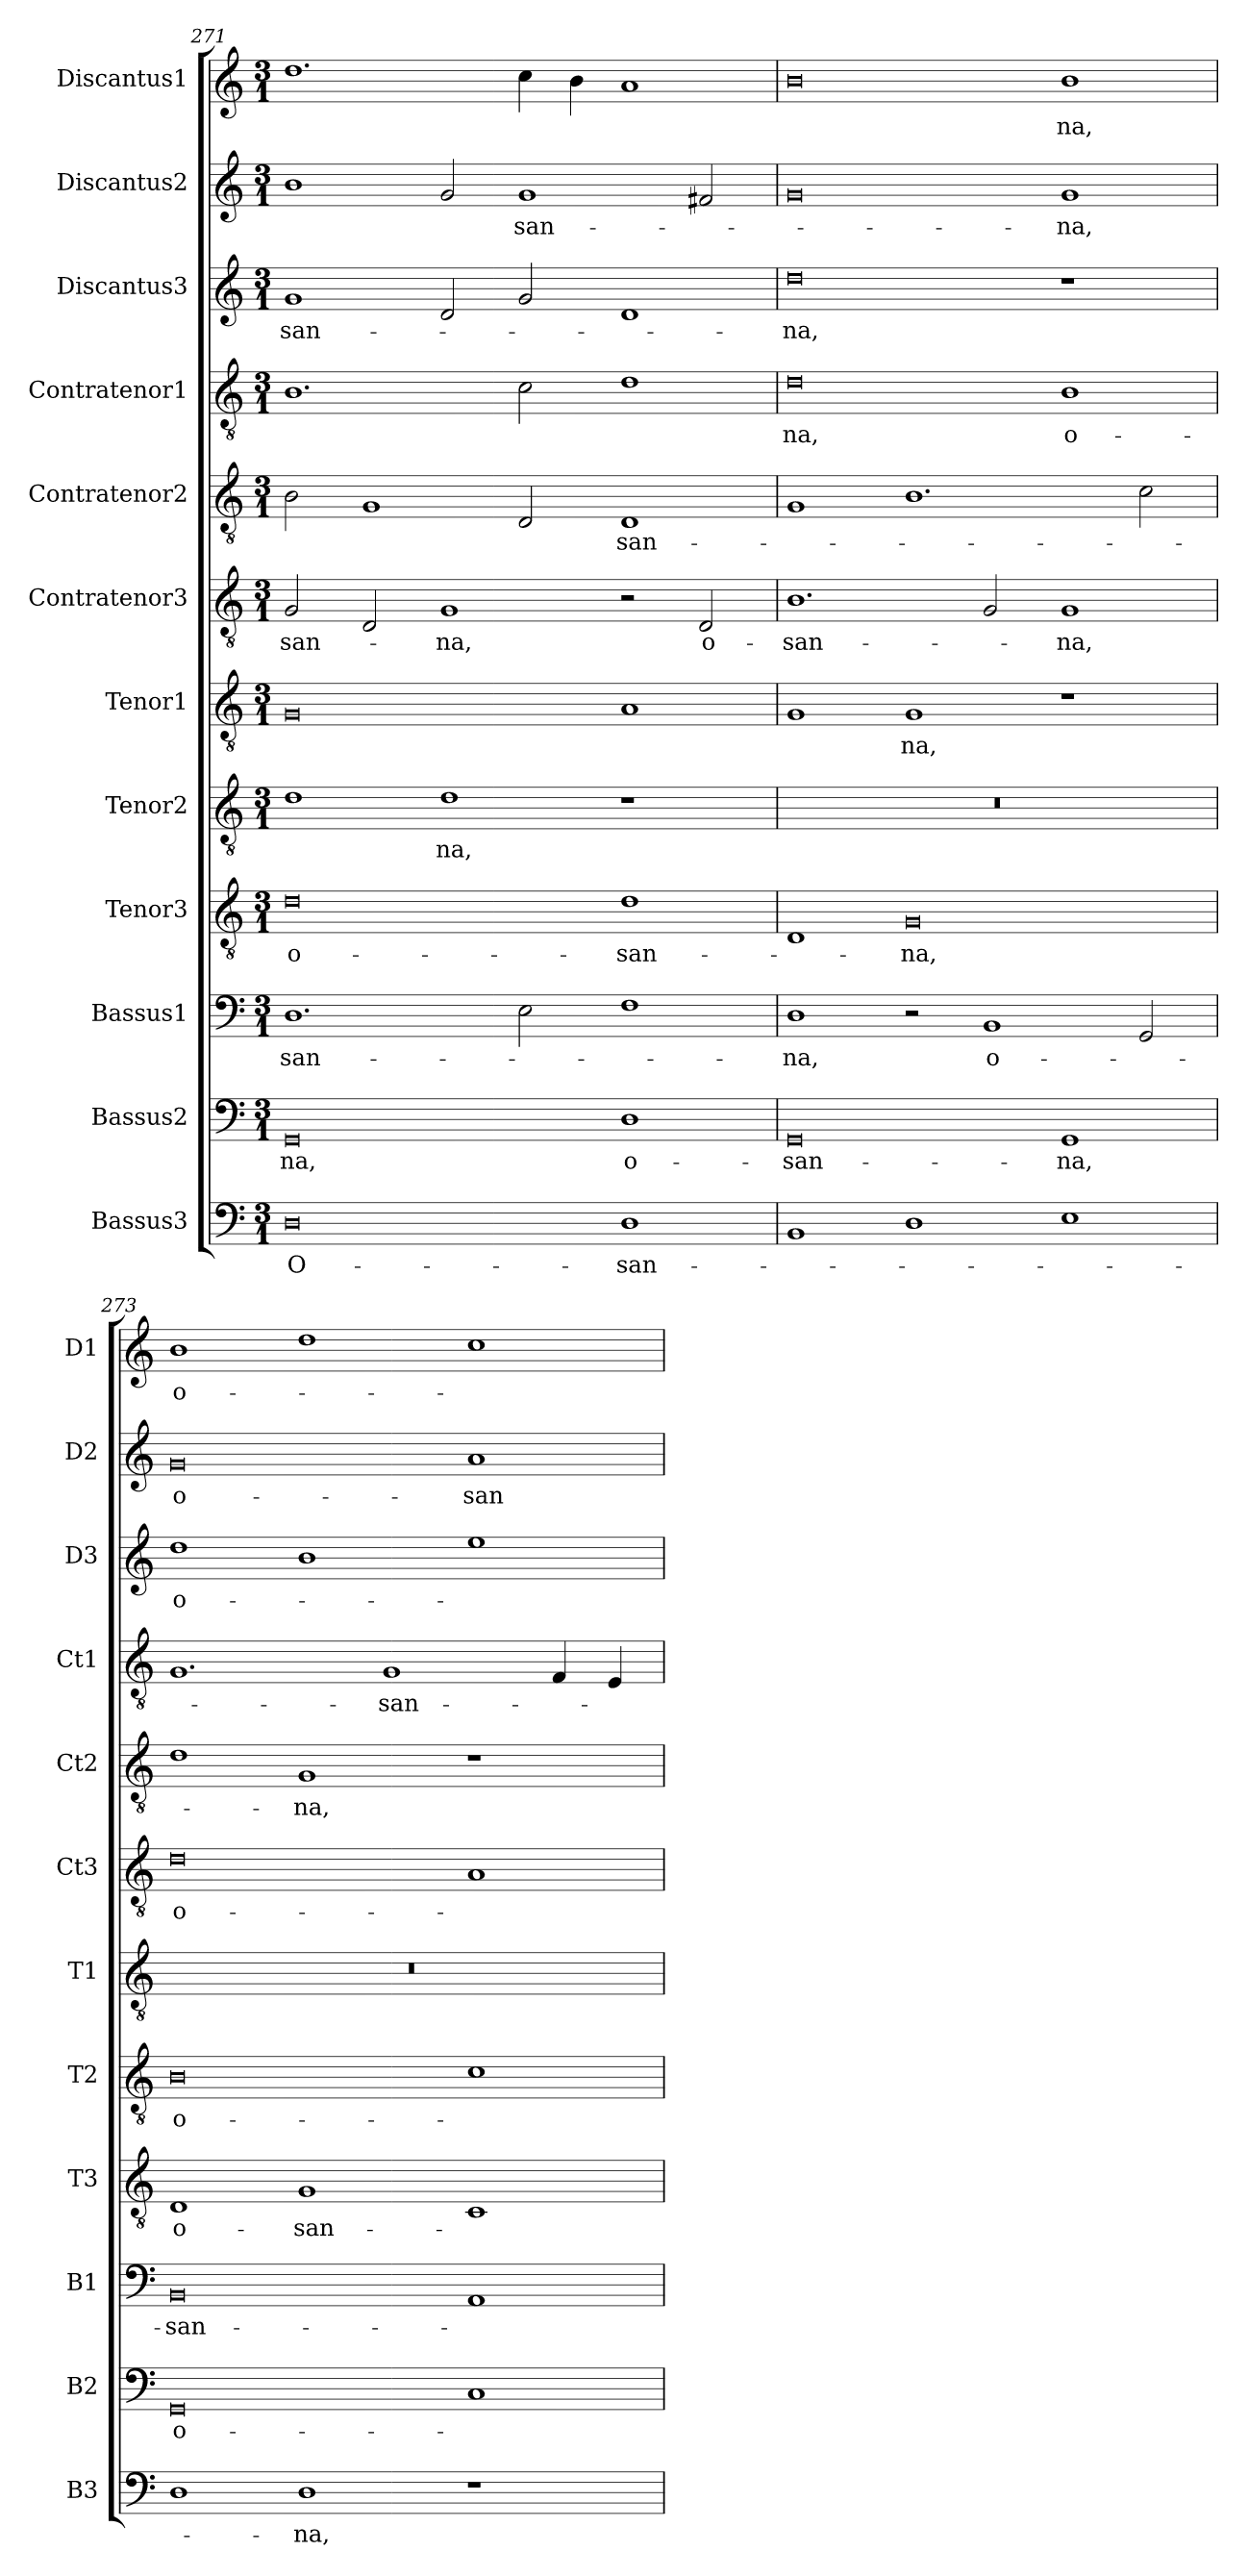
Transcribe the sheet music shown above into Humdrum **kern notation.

**kern	**text	**kern	**text	**kern	**text	**kern	**text	**kern	**text	**kern	**text	**kern	**text	**kern	**text	**kern	**text	**kern	**text	**kern	**text	**kern	**text
*part12	*part12	*part11	*part11	*part10	*part10	*part9	*part9	*part8	*part8	*part7	*part7	*part6	*part6	*part5	*part5	*part4	*part4	*part3	*part3	*part2	*part2	*part1	*part1
*staff12	*staff12	*staff11	*staff11	*staff10	*staff10	*staff9	*staff9	*staff8	*staff8	*staff7	*staff7	*staff6	*staff6	*staff5	*staff5	*staff4	*staff4	*staff3	*staff3	*staff2	*staff2	*staff1	*staff1
*I"Bassus3	*	*I"Bassus2	*	*I"Bassus1	*	*I"Tenor3	*	*I"Tenor2	*	*I"Tenor1	*	*I"Contratenor3	*	*I"Contratenor2	*	*I"Contratenor1	*	*I"Discantus3	*	*I"Discantus2	*	*I"Discantus1	*
*I'B3	*	*I'B2	*	*I'B1	*	*I'T3	*	*I'T2	*	*I'T1	*	*I'Ct3	*	*I'Ct2	*	*I'Ct1	*	*I'D3	*	*I'D2	*	*I'D1	*
*clefF4	*	*clefF4	*	*clefF4	*	*clefGv2	*	*clefGv2	*	*clefGv2	*	*clefGv2	*	*clefGv2	*	*clefGv2	*	*clefG2	*	*clefG2	*	*clefG2	*
*k[]	*	*k[]	*	*k[]	*	*k[]	*	*k[]	*	*k[]	*	*k[]	*	*k[]	*	*k[]	*	*k[]	*	*k[]	*	*k[]	*
*M3/1	*	*M3/1	*	*M3/1	*	*M3/1	*	*M3/1	*	*M3/1	*	*M3/1	*	*M3/1	*	*M3/1	*	*M3/1	*	*M3/1	*	*M3/1	*
=271	=271	=271	=271	=271	=271	=271	=271	=271	=271	=271	=271	=271	=271	=271	=271	=271	=271	=271	=271	=271	=271	=271	=271
0D\	O-	0GG/	-na,	1.D\	-san-	0d\	o-	1d\	.	0G/	.	2G/	-san-	2B\	.	1.B\	.	1g/	-san-	1b\	.	1.dd\	.
.	.	.	.	.	.	.	.	.	.	.	.	2D/	.	1G/	.	.	.	.	.	.	.	.	.
.	.	.	.	.	.	.	.	1d\	-na,	.	.	1G/	-na,	.	.	.	.	2d/	.	2g/	.	.	.
.	.	.	.	2E\	.	.	.	.	.	.	.	.	.	2D/	.	2c\	.	2g/	.	1g/	-san-	4cc\	.
.	.	.	.	.	.	.	.	.	.	.	.	.	.	.	.	.	.	.	.	.	.	4b\	.
1D\	-san-	1D\	o-	1F\	.	1d\	-san-	1r	.	1A/	.	2r	.	1D/	-san-	1d\	.	1d/	.	.	.	1a/	.
.	.	.	.	.	.	.	.	.	.	.	.	2D/	o-	.	.	.	.	.	.	2f#X/	.	.	.
=272	=272	=272	=272	=272	=272	=272	=272	=272	=272	=272	=272	=272	=272	=272	=272	=272	=272	=272	=272	=272	=272	=272	=272
1BB/	.	0GG/	-san-	1D\	-na,	1D/	.	0.r	.	1G/	.	1.B\	-san-	1G/	.	0d\	-na,	0dd\	-na,	0g/	.	0b\	.
1D\	.	.	.	2r	.	0G/	-na,	.	.	1G/	-na,	.	.	1.B\	.	.	.	.	.	.	.	.	.
.	.	.	.	1BB/	o-	.	.	.	.	.	.	2G/	.	.	.	.	.	.	.	.	.	.	.
1E\	.	1GG/	-na,	.	.	.	.	.	.	1r	.	1G/	-na,	.	.	1B\	o-	1r	.	1g/	-na,	1b\	-na,
.	.	.	.	2GG/	.	.	.	.	.	.	.	.	.	2c\	.	.	.	.	.	.	.	.	.
=273	=273	=273	=273	=273	=273	=273	=273	=273	=273	=273	=273	=273	=273	=273	=273	=273	=273	=273	=273	=273	=273	=273	=273
1D\	.	0GG/	o-	0BB/	-san-	1D/	o-	0B\	o-	0.r	.	0d\	o-	1d\	.	1.G/	.	1dd\	o-	0g/	o-	1b\	o-
1D\	-na,	.	.	.	.	1G/	-san-	.	.	.	.	.	.	1G/	-na,	.	.	1b\	.	.	.	1dd\	.
.	.	.	.	.	.	.	.	.	.	.	.	.	.	.	.	1G/	-san-	.	.	.	.	.	.
1r	.	1C/	.	1AA/	.	1C/	.	1c\	.	.	.	1A/	.	1r	.	.	.	1ee\	.	1a/	-san-	1cc\	.
.	.	.	.	.	.	.	.	.	.	.	.	.	.	.	.	4F/	.	.	.	.	.	.	.
.	.	.	.	.	.	.	.	.	.	.	.	.	.	.	.	4E/	.	.	.	.	.	.	.
=	=	=	=	=	=	=	=	=	=	=	=	=	=	=	=	=	=	=	=	=	=	=	=
*-	*-	*-	*-	*-	*-	*-	*-	*-	*-	*-	*-	*-	*-	*-	*-	*-	*-	*-	*-	*-	*-	*-	*-
